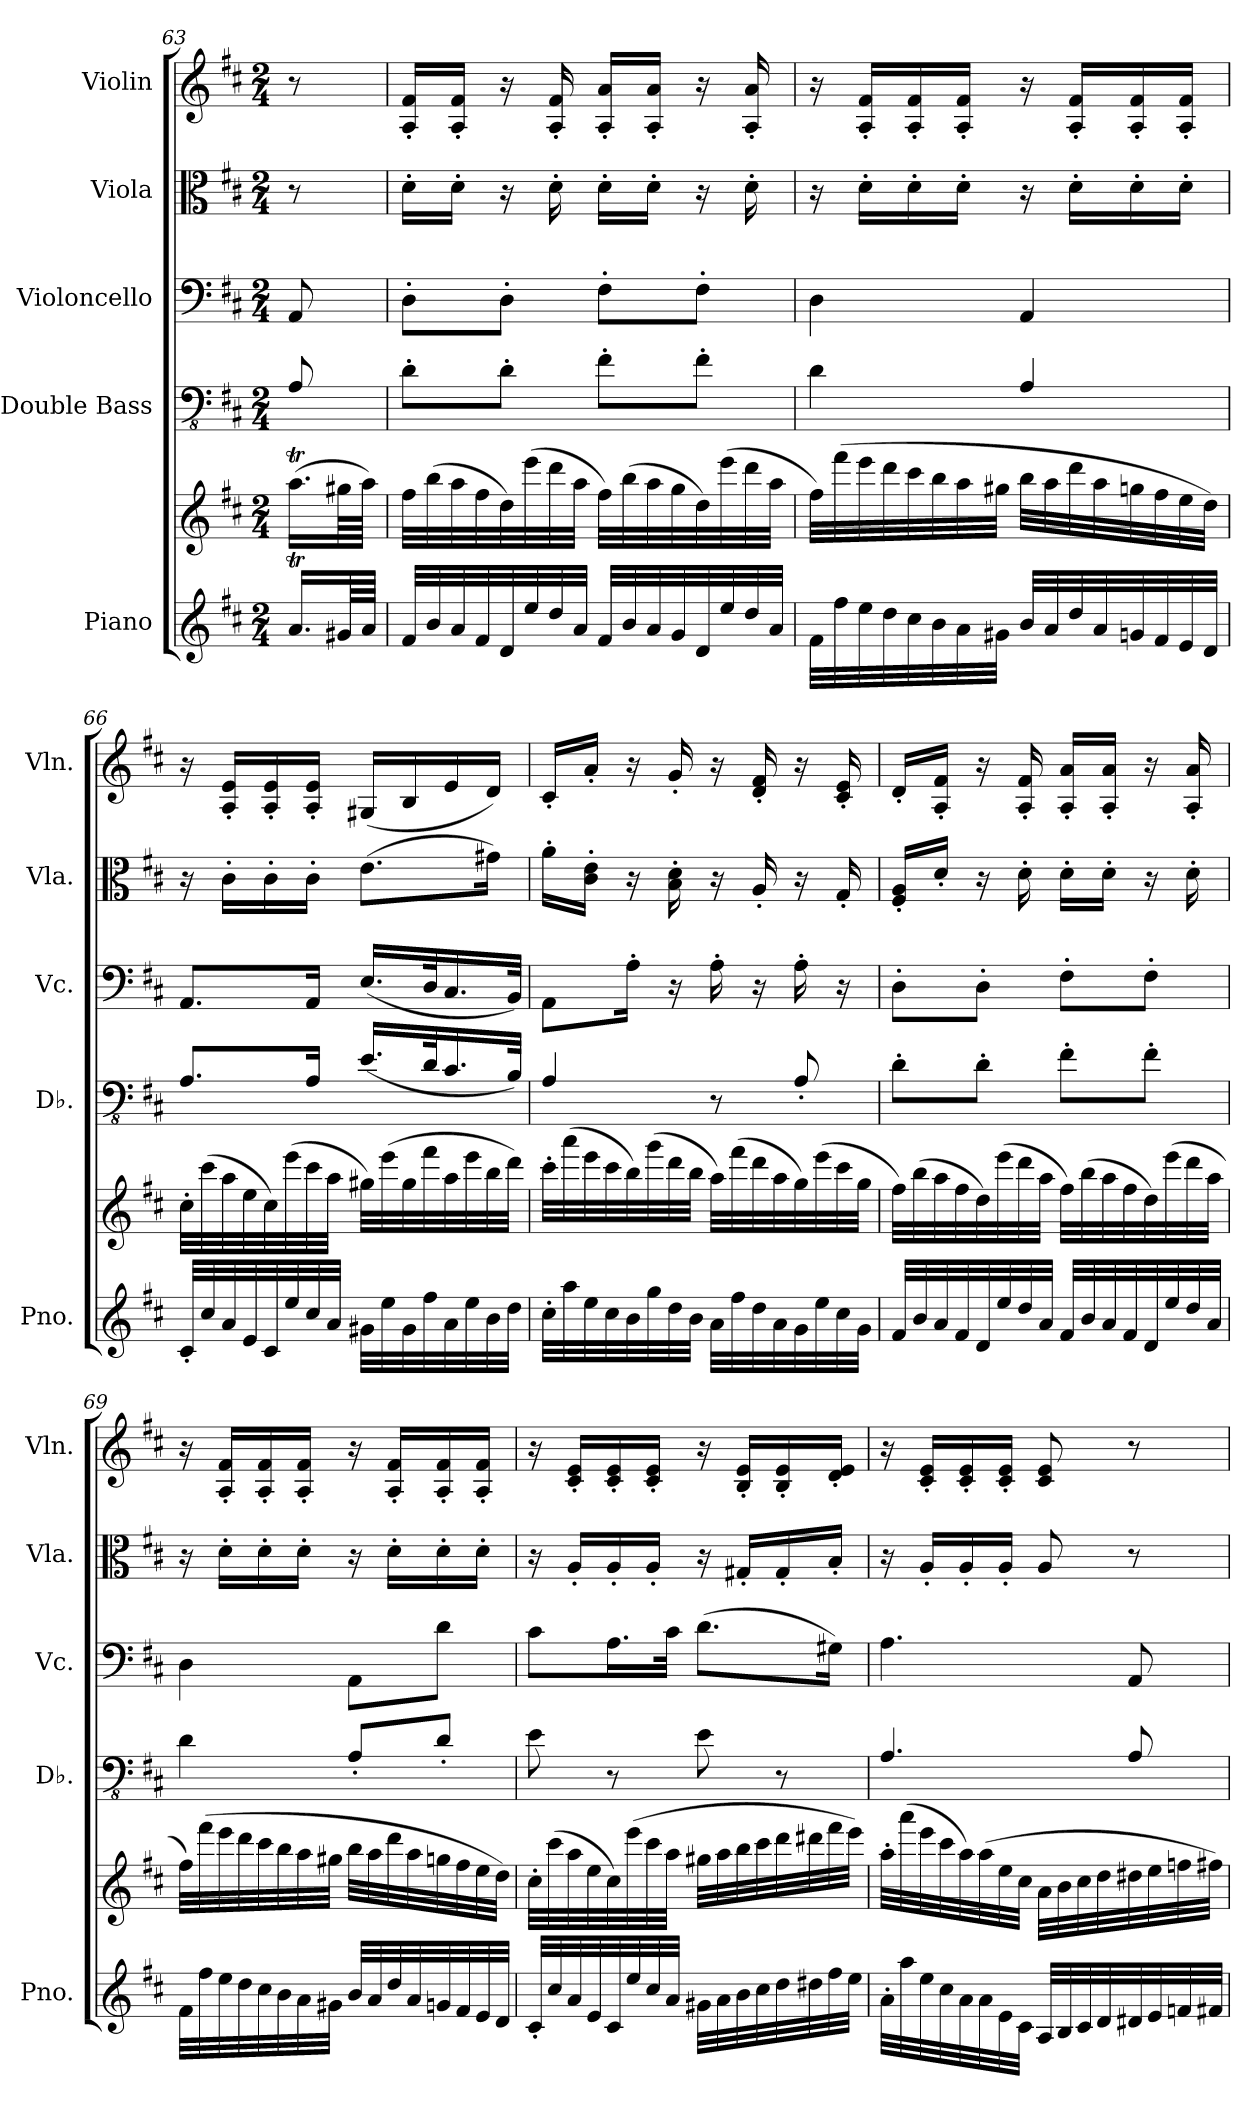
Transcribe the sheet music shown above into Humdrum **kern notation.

**kern	**kern	**kern	**kern	**kern	**kern
*part5	*part5	*part4	*part3	*part2	*part1
*staff6	*staff5	*staff4	*staff3	*staff2	*staff1
*I"Piano	*	*I"Double Bass	*I"Violoncello	*I"Viola	*I"Violin
*I'Pno.	*	*I'Db.	*I'Vc.	*I'Vla.	*I'Vln.
!!LO:LB:g=z
*clefG2	*clefG2	*clefFv4	*clefF4	*clefC3	*clefG2
*	*	*ITrd7c12	*	*	*
*k[f#c#]	*k[f#c#]	*k[f#c#]	*k[f#c#]	*k[f#c#]	*k[f#c#]
*M2/4	*M2/4	*M2/4	*M2/4	*M2/4	*M2/4
=63	=63	=63	=63	=63	=63
16.aT/LL	(16.aaT\LL	8AAA/	8AA/	8r	8r
64g#X/LL	64gg#X\LL	.	.	.	.
64a/JJJJ	64aa\JJJJ)	.	.	.	.
=64	=64	=64	=64	=64	=64
32f#/LLL	32ff#\LLL	8DD'\L	8D'\L	16d'\LL	16A/' 16f#/'LL
32b/	(32bb\	.	.	.	.
32a/	32aa\	.	.	16d'\JJ	16A/' 16f#/'JJ
32f#/	32ff#\	.	.	.	.
32d/	32dd\)	8DD'\J	8D'\J	16r	16r
32ee/	(32eee\	.	.	.	.
32dd/	32ddd\	.	.	16d'\	16A/' 16f#/'
32a/JJJ	32aa\JJJ	.	.	.	.
32f#/LLL	32ff#\LLL)	8FF#'\L	8F#'\L	16d'\LL	16A/' 16a/'LL
32b/	(32bb\	.	.	.	.
32a/	32aa\	.	.	16d'\JJ	16A/' 16a/'JJ
32g/	32gg\	.	.	.	.
32d/	32dd\)	8FF#'\J	8F#'\J	16r	16r
32ee/	(32eee\	.	.	.	.
32dd/	32ddd\	.	.	16d'\	16A/' 16a/'
32a/JJJ	32aa\JJJ	.	.	.	.
!!LO:PB:g=z
=65	=65	=65	=65	=65	=65
32f#\LLL	32ff#\LLL)	4DD\	4D\	16r	16r
32ff#\	(32fff#\	.	.	.	.
32ee\	32eee\	.	.	16d'\LL	16A/' 16f#/'LL
32dd\	32ddd\	.	.	.	.
32cc#\	32ccc#\	.	.	16d'\	16A/' 16f#/'
32b\	32bb\	.	.	.	.
32a\	32aa\	.	.	16d'\JJ	16A/' 16f#/'JJ
32g#X\JJJ	32gg#X\JJJ	.	.	.	.
32b/LLL	32bb\LLL	4AAA/	4AA/	16r	16r
32a/	32aa\	.	.	.	.
32dd/	32ddd\	.	.	16d'\LL	16A/' 16f#/'LL
32a/	32aa\	.	.	.	.
32gn/	32ggn\	.	.	16d'\	16A/' 16f#/'
32f#/	32ff#\	.	.	.	.
32e/	32ee\	.	.	16d'\JJ	16A/' 16f#/'JJ
32d/JJJ	32dd\JJJ)	.	.	.	.
=66	=66	=66	=66	=66	=66
32c#'/LLL	32cc#'\LLL	8.AAA/L	8.AA/L	16r	16r
32cc#/	(32ccc#\	.	.	.	.
32a/	32aa\	.	.	16c#'\LL	16A/' 16e/'LL
32e/	32ee\	.	.	.	.
32c#/	32cc#\)	.	.	16c#'\	16A/' 16e/'
32ee/	(32eee\	.	.	.	.
32cc#/	32ccc#\	16AAA/Jk	16AA/Jk	16c#'\JJ	16A/' 16e/'JJ
32a/JJJ	32aa\JJJ	.	.	.	.
32g#X\LLL	32gg#X\LLL)	(16.EE/LL	(16.E/LL	(8.e\L	(16G#X/LL
32ee\	(32eee\	.	.	.	.
32g#\	32gg#\	.	.	.	16B/
32ff#\	32fff#\	32DD/K	32D/K	.	.
32a\	32aa\	16.CC#/	16.C#/	.	16e/
32ee\	32eee\	.	.	.	.
32b\	32bb\	.	.	16g#X\Jk)	16d/JJ)
32dd\JJJ	32ddd\JJJ)	32BBB/JJk)	32BB/JJk)	.	.
!!LO:LB:g=z
=67	=67	=67	=67	=67	=67
32cc#'\LLL	32ccc#'\LLL	4AAA/	8AA\L	16a'\LL	16c#'/LL
32aa\	(32aaa\	.	.	.	.
32ee\	32eee\	.	.	16c#\' 16e\'JJ	16a'/JJ
32cc#\	32ccc#\	.	.	.	.
32b\	32bb\)	.	16A'\Jk	16r	16r
32gg\	(32ggg\	.	.	.	.
32dd\	32ddd\	.	16r	16B\' 16d\'	16g'/
32b\JJJ	32bb\JJJ	.	.	.	.
32a\LLL	32aa\LLL)	8r	16A'\	16r	16r
32ff#\	(32fff#\	.	.	.	.
32dd\	32ddd\	.	16r	16A'/	16d/' 16f#/'
32a\	32aa\	.	.	.	.
32g\	32gg\)	8AAA'/	16A'\	16r	16r
32ee\	(32eee\	.	.	.	.
32cc#\	32ccc#\	.	16r	16G'/	16c#/' 16e/'
32g\JJJ	32gg\JJJ	.	.	.	.
=68	=68	=68	=68	=68	=68
32f#/LLL	32ff#\LLL)	8DD'\L	8D'\L	16F#/' 16A/'LL	16d'/LL
32b/	(32bb\	.	.	.	.
32a/	32aa\	.	.	16d'/JJ	16A/' 16f#/'JJ
32f#/	32ff#\	.	.	.	.
32d/	32dd\)	8DD'\J	8D'\J	16r	16r
32ee/	(32eee\	.	.	.	.
32dd/	32ddd\	.	.	16d'\	16A/' 16f#/'
32a/JJJ	32aa\JJJ	.	.	.	.
32f#/LLL	32ff#\LLL)	8FF#'\L	8F#'\L	16d'\LL	16A/' 16a/'LL
32b/	(32bb\	.	.	.	.
32a/	32aa\	.	.	16d'\JJ	16A/' 16a/'JJ
32f#/	32ff#\	.	.	.	.
32d/	32dd\)	8FF#'\J	8F#'\J	16r	16r
32ee/	(32eee\	.	.	.	.
32dd/	32ddd\	.	.	16d'\	16A/' 16a/'
32a/JJJ	32aa\JJJ	.	.	.	.
!!LO:PB:g=z
=69	=69	=69	=69	=69	=69
32f#\LLL	32ff#\LLL)	4DD\	4D\	16r	16r
32ff#\	(32fff#\	.	.	.	.
32ee\	32eee\	.	.	16d'\LL	16A/' 16f#/'LL
32dd\	32ddd\	.	.	.	.
32cc#\	32ccc#\	.	.	16d'\	16A/' 16f#/'
32b\	32bb\	.	.	.	.
32a\	32aa\	.	.	16d'\JJ	16A/' 16f#/'JJ
32g#X\JJJ	32gg#X\JJJ	.	.	.	.
32b/LLL	32bb\LLL	8AAA'/L	8AA\L	16r	16r
32a/	32aa\	.	.	.	.
32dd/	32ddd\	.	.	16d'\LL	16A/' 16f#/'LL
32a/	32aa\	.	.	.	.
32gn/	32ggn\	8DD'/J	8d\J	16d'\	16A/' 16f#/'
32f#/	32ff#\	.	.	.	.
32e/	32ee\	.	.	16d'\JJ	16A/' 16f#/'JJ
32d/JJJ	32dd\JJJ)	.	.	.	.
=70	=70	=70	=70	=70	=70
32c#'/LLL	32cc#'\LLL	8EE\	8c#\L	16r	16r
32cc#/	(32ccc#\	.	.	.	.
32a/	32aa\	.	.	16A'/LL	16c#/' 16e/'LL
32e/	32ee\	.	.	.	.
32c#/	32cc#\)	8r	16.A\L	16A'/	16c#/' 16e/'
32ee/	(32eee\	.	.	.	.
32cc#/	32ccc#\	.	.	16A'/JJ	16c#/' 16e/'JJ
32a/JJJ	32aa\JJJ	.	32c#\JJk	.	.
32g#X\LLL	32gg#X\LLL	8EE\	(8.d\L	16r	16r
32a\	32aa\	.	.	.	.
32b\	32bb\	.	.	16G#X'/LL	16B/' 16e/'LL
32cc#\	32ccc#\	.	.	.	.
32dd\	32ddd\	8r	.	16G#'/	16B/' 16e/'
32dd#X\	32ddd#X\	.	.	.	.
32ff#\	32fff#\	.	16G#X\Jk)	16B'/JJ	16d/' 16e/'JJ
32ee\JJJ	32eee\JJJ)	.	.	.	.
!!LO:LB:g=z
=71	=71	=71	=71	=71	=71
32a'\LLL	32aa'\LLL	4.AAA/	4.A\	16r	16r
32aa\	(32aaa\	.	.	.	.
32ee\	32eee\	.	.	16A'/LL	16c#/' 16e/'LL
32cc#\	32ccc#\	.	.	.	.
32a\	32aa\)	.	.	16A'/	16c#/' 16e/'
32a\	(32aa\	.	.	.	.
32e\	32ee\	.	.	16A'/JJ	16c#/' 16e/'JJ
32c#\JJJ	32cc#\JJJ	.	.	.	.
32A/LLL	32a\LLL	.	.	8A/	8c#/ 8e/
32B/	32b\	.	.	.	.
32c#/	32cc#\	.	.	.	.
32d/	32dd\	.	.	.	.
32d#X/	32dd#X\	8AAA/	8AA/	8r	8r
32e/	32ee\	.	.	.	.
32fn/	32ffn\	.	.	.	.
32f#X/JJJ	32ff#X\JJJ)	.	.	.	.
=	=	=	=	=	=
*-	*-	*-	*-	*-	*-
